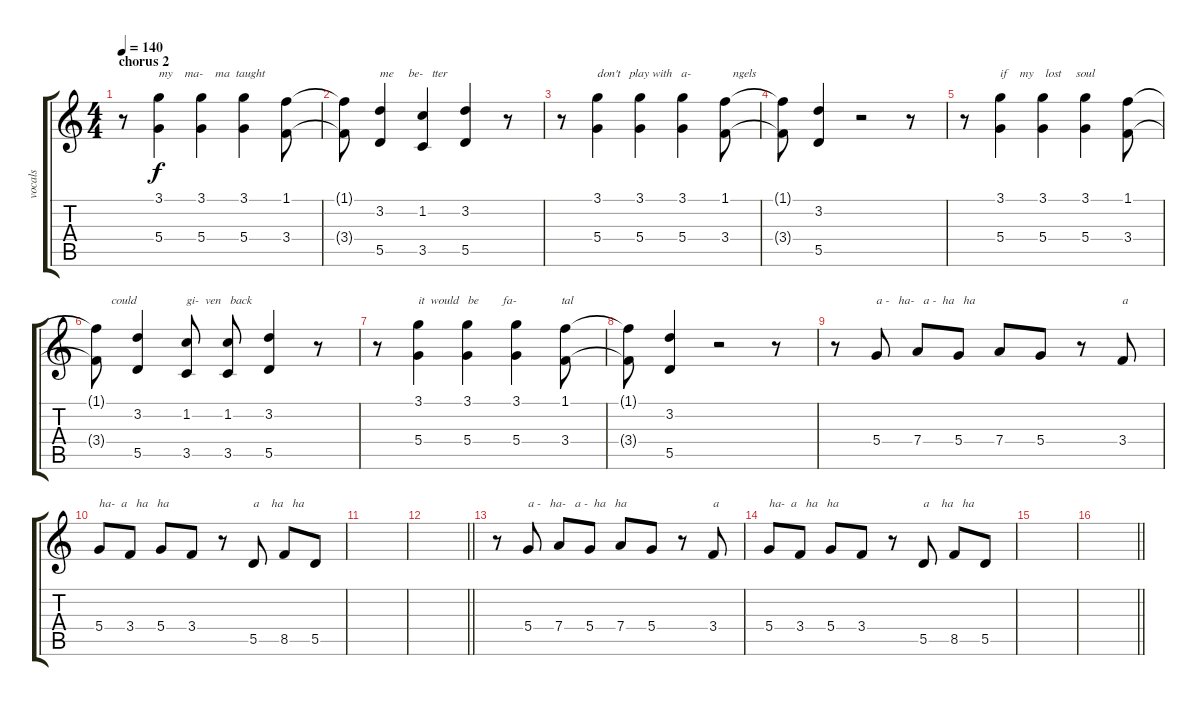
\track ("vocals" "vocals") {instrument overdrivenguitar}
\staff {score tabs}
\tuning (E4 B3 G3 D3 A2 E2) {hide}
\ts (4 4)
\section ("" "chorus 2 ")
\tempo 140
\clef g2
\ks c
r.8{dy f} (3.1 5.4).4{txt "my    ma-    ma  taught"} (3.1 5.4).4 (3.1 5.4).4 (1.1 3.4).8 |
(1.1{t} 3.4{t}).8 (3.2 5.5).4{txt "me     be-   tter"} (1.2 3.5).4 (3.2 5.5).4 r.8 |
r.8 (3.1 5.4).4{txt "don't   play with   a-              ngels"} (3.1 5.4).4 (3.1 5.4).4 (1.1 3.4).8 |
(1.1{t} 3.4{t}).8 (3.2 5.5).4 r.2 r.8 |
r.8 (3.1 5.4).4{txt "if    my    lost     soul             "} (3.1 5.4).4 (3.1 5.4).4 (1.1 3.4).8 |
(1.1{t} 3.4{t}).8{txt "     could"} (3.2 5.5).4 (1.2 3.5).8{txt "gi-  ven   back"} (1.2 3.5).8 (3.2 5.5).4 r.8 |
r.8 (3.1 5.4).4{txt "it  would   be        fa-               tal"} (3.1 5.4).4 (3.1 5.4).4 (1.1 3.4).8 |
(1.1{t} 3.4{t}).8 (3.2 5.5).4 r.2 r.8 |
r.8 5.4.8{txt "a -   ha-   a -  ha   ha "} 7.4.8 5.4.8 7.4.8 5.4.8 r.8 3.4.8{txt "a"} |
5.4.8{txt "ha-  a   ha   ha"} 3.4.8 5.4.8 3.4.8 r.8 5.5.8{txt "a    ha   ha"} 8.5.8 5.5.8 |
|
\barLineRight lightlight
|
r.8 5.4.8{txt "a -   ha-   a -  ha   ha "} 7.4.8 5.4.8 7.4.8 5.4.8 r.8 3.4.8{txt "a"} |
5.4.8{txt "ha-  a   ha   ha"} 3.4.8 5.4.8 3.4.8 r.8 5.5.8{txt "a    ha   ha"} 8.5.8 5.5.8 |
|
\barLineRight lightlight
